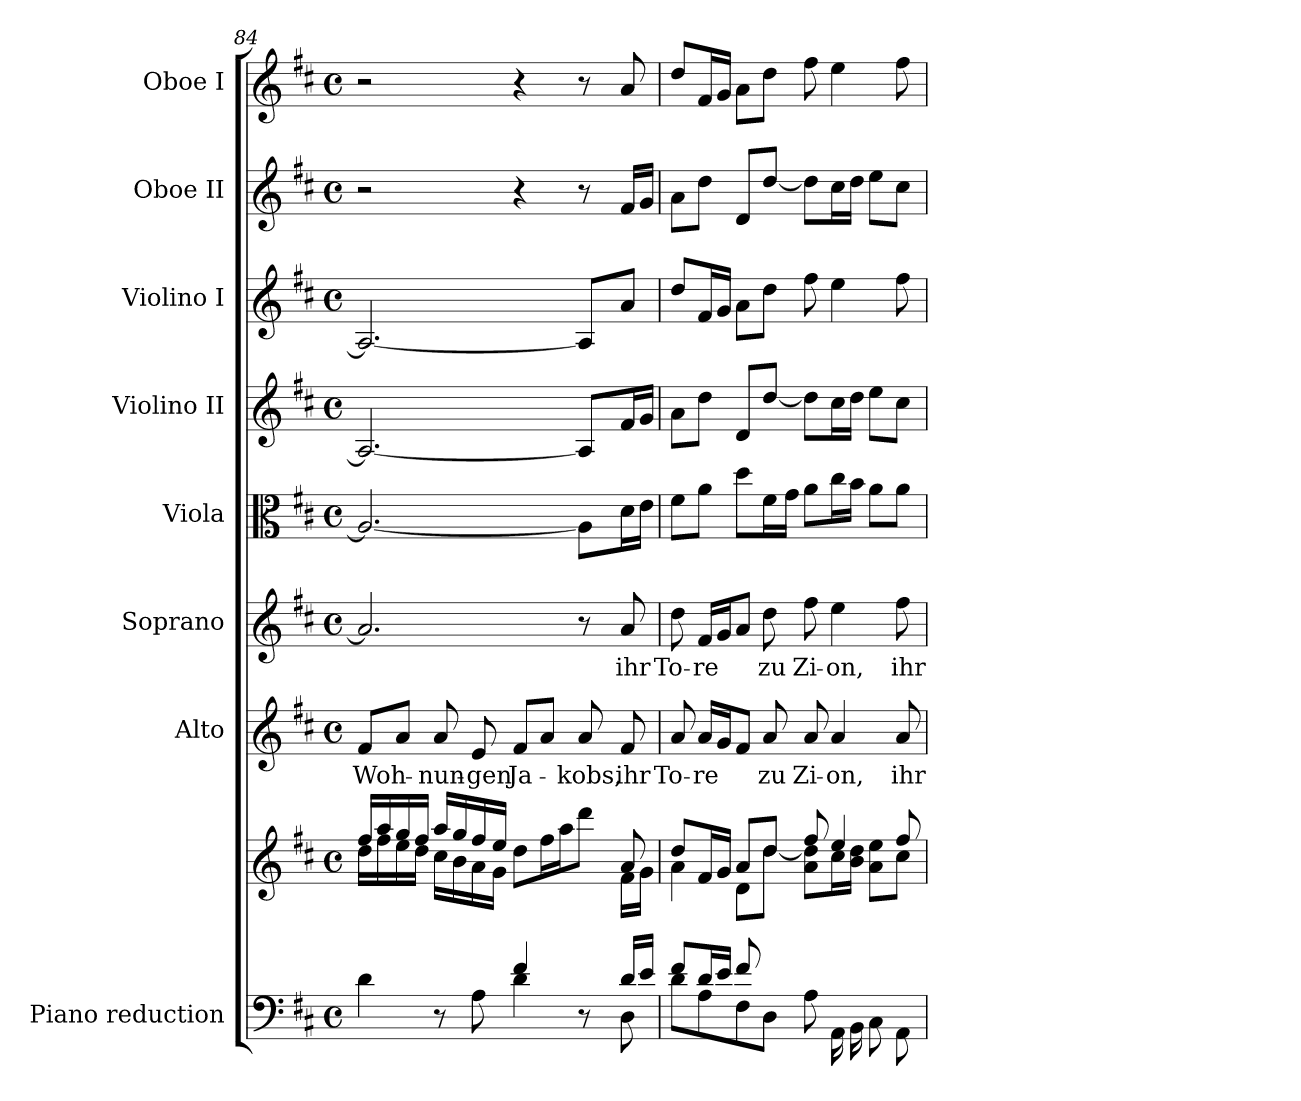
**kern	**kern	**kern	**text	**kern	**text	**kern	**kern	**kern	**kern	**kern
*part8	*part8	*part7	*part7	*part6	*part6	*part5	*part4	*part3	*part2	*part1
*staff9	*staff8	*staff7	*staff7	*staff6	*staff6	*staff5	*staff4	*staff3	*staff2	*staff1
*I"Piano reduction	*	*I"Alto	*	*I"Soprano	*	*I"Viola	*I"Violino II	*I"Violino I	*I"Oboe II	*I"Oboe I
*I'Pno	*	*	*	*	*	*I'Vla	*I'Vln	*I'Vln	*I'Ob	*I'Ob
*clefF4	*clefG2	*clefG2	*	*clefG2	*	*clefC3	*clefG2	*clefG2	*clefG2	*clefG2
*k[f#c#]	*k[f#c#]	*k[f#c#]	*	*k[f#c#]	*	*k[f#c#]	*k[f#c#]	*k[f#c#]	*k[f#c#]	*k[f#c#]
*M4/4	*M4/4	*M4/4	*	*M4/4	*	*M4/4	*M4/4	*M4/4	*M4/4	*M4/4
*met(c)	*met(c)	*met(c)	*	*met(c)	*	*met(c)	*met(c)	*met(c)	*met(c)	*met(c)
=84	=84	=84	=84	=84	=84	=84	=84	=84	=84	=84
*^	*^	*	*	*	*	*	*	*	*	*
!	!	!	!	!	!LO:LY:b	!	!	!	!	!	!	!
4ryy	4d\	16ff#/LL	16dd\LL	8f#/L	Woh-	2.a/]	.	2.A/_	2.A/_	2.A/_	2r	2r
.	.	16aa/	16ff#\	.	.	.	.	.	.	.	.	.
.	.	16gg/	16ee\	8a/J	.	.	.	.	.	.	.	.
.	.	16ff#/JJ	16dd\JJ	.	.	.	.	.	.	.	.	.
!	!	!	!	!	!LO:LY:b	!	!	!	!	!	!	!
8r	8ryy	16aa/LL	16cc#\LL	8a/	-nun-	.	.	.	.	.	.	.
.	.	16gg/	16b\	.	.	.	.	.	.	.	.	.
!	!	!	!	!	!LO:LY:b	!	!	!	!	!	!	!
8ryy	8A\	16ff#/	16a\	8e/	-gen	.	.	.	.	.	.	.
.	.	16ee/JJ	16g\JJ	.	.	.	.	.	.	.	.	.
!	!	!	!	!	!LO:LY:b	!	!	!	!	!	!	!
4f#/	4d\	4ryy	8dd\L	8f#/L	Ja-	.	.	.	.	.	4r	4r
.	.	.	16ff#\L	8a/J	.	.	.	.	.	.	.	.
.	.	.	16aa\J	.	.	.	.	.	.	.	.	.
!	!	!	!	!	!LO:LY:b	!	!	!	!	!	!	!
8r	8ryy	8ryy	8ddd\J	8a/	-kobs,	8r	.	8A\L]	8A/L]	8A/L]	8r	8r
!	!	!	!	!	!LO:LY:b	!	!LO:LY:b	!	!	!	!	!
16d/LL	8D\	8a/	16f#\LL	8f#/	ihr	8a/	ihr	16d\L	16f#/L	8a/J	16f#/LL	8a/
16e/JJ	.	.	16g\JJ	.	.	.	.	16e\JJ	16g/JJ	.	16g/JJ	.
!!LO:PB:g=z
=85	=85	=85	=85	=85	=85	=85	=85	=85	=85	=85	=85	=85
*	*	*	*^	*	*	*	*	*	*	*	*	*
!	!	!	!	!	!	!LO:LY:b	!	!LO:LY:b	!	!	!	!	!
8f#/L	8d\L	8dd/L	4a\	4.ryy	8a/	To-	8dd\	To-	8f#\L	8a\L	8dd/L	8a\L	8dd/L
!	!	!	!	!	!	!LO:LY:b	!	!LO:LY:b	!	!	!	!	!
16d/L	8A\	16f#/L	.	.	16a/LL	-re	16f#/LL	-re	8a\J	8dd\J	16f#/L	8dd\J	16f#/L
16e/JJ	.	16g/JJ	.	.	16g/J	.	16g/J	.	.	.	16g/JJ	.	16g/JJ
8f#/L	8F#\	8a/L	8d\L	.	8f#/J	.	8a/J	.	8dd\L	8d/L	8a\L	8d/L	8a\L
!	!	!	!	!	!	!LO:LY:b	!	!LO:LY:b	!	!	!	!	!
8ryy	8D\J	8dd/J	[8dd\J	16f#\L	8a/	zu	8dd\	zu	16f#\L	[8dd/J	8dd\J	[8dd/J	8dd\J
.	.	.	.	16g\JJ	.	.	.	.	16g\JJ	.	.	.	.
!	!	!	!	!	!	!LO:LY:b	!	!LO:LY:b	!	!	!	!	!
8A\L	2ryy	8ff#/	8a\ 8dd\]L	2ryy	8a/	Zi-	8ff#\	Zi-	8a\L	8dd\L]	8ff#\	8dd\L]	8ff#\
!	!	!	!	!	!	!LO:LY:b	!	!LO:LY:b	!	!	!	!	!
16AA\L	.	4ee/	16cc#\L	.	4a/	-on,	4ee\	-on,	16cc#\L	16cc#\L	4ee\	16cc#\L	4ee\
16BB\J	.	.	16b\ 16dd\JJ	.	.	.	.	.	16b\JJ	16dd\JJ	.	16dd\JJ	.
8C#\	.	.	8a\ 8ee\L	.	.	.	.	.	8a\L	8ee\L	.	8ee\L	.
!	!	!	!	!	!	!LO:LY:b	!	!LO:LY:b	!	!	!	!	!
8AA\J	.	8ff#/	8cc#\J	.	8a/	ihr	8ff#\	ihr	8a\J	8cc#\J	8ff#\	8cc#\J	8ff#\
*v	*v	*	*	*	*	*	*	*	*	*	*	*	*
*	*v	*v	*v	*	*	*	*	*	*	*	*	*
=	=	=	=	=	=	=	=	=	=	=
*-	*-	*-	*-	*-	*-	*-	*-	*-	*-	*-
